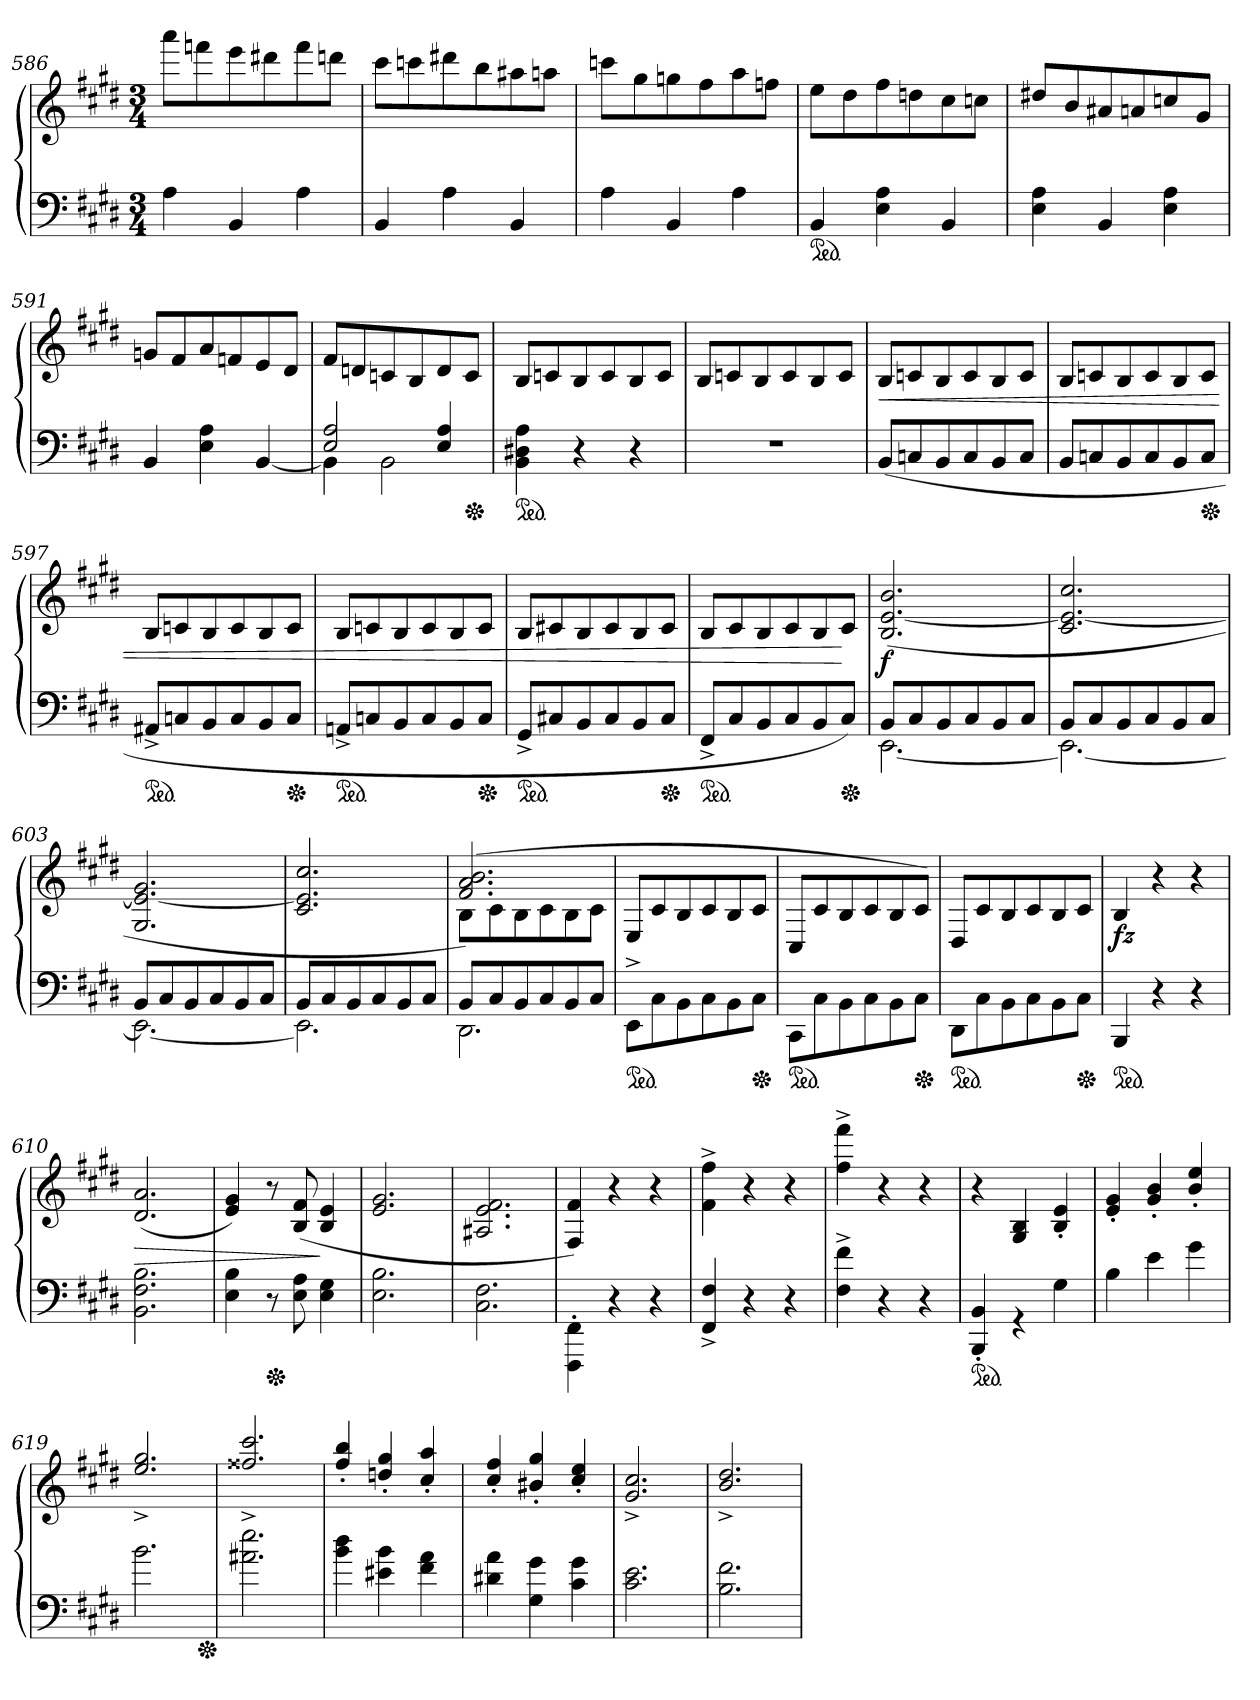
**kern	**kern	**dynam
*part1	*part1	*part1
*staff2	*staff1	*staff1/2
*clefF4	*clefG2	*
*k[f#c#g#d#]	*k[f#c#g#d#]	*
*M3/4	*M3/4	*
=586	=586	=586
4A\	8aaaL	.
.	8fffn	.
4BB/	8eee	.
.	8ddd#X	.
4A\	8fff	.
.	8dddnJ	.
=587	=587	=587
4BB/	8ccc#\L	.
.	8cccn\	.
4A\	8ddd#X\	.
.	8bb\	.
4BB/	8aa#X\	.
.	8aan\J	.
=588	=588	=588
4A\	8cccnL	.
.	8gg#	.
4BB/	8ggn	.
.	8ff#	.
4A\	8aa	.
.	8ffnJ	.
=589	=589	=589
*ped	*	*
4BB/	8eeL	.
.	8dd#	.
4E\ 4A\	8ff#	.
.	8ddn	.
4BB/	8cc#	.
.	8ccnJ	.
=590	=590	=590
4E\ 4A\	8dd#X/L	.
.	8b/	.
4BB/	8a#X/	.
.	8an/	.
4E\ 4A\	8ccn/	.
.	8g#/J	.
=591	=591	=591
4BB/	8gnL	.
.	8f#	.
4E\ 4A\	8a	.
.	8fn	.
[4BB/	8e	.
.	8d#J	.
=592	=592	=592
*^	*	*
2E 2A	4BB]	8f#L	.
.	.	8dn	.
.	2BB	8cn	.
.	.	8B	.
4E 4A	.	8d	.
*Xped	*	*	*
.	.	8cJ	.
*v	*v	*	*
=593	=593	=593
*ped	*	*
4BB 4D#X 4A	8BL	.
.	8cn	.
4r	8B	.
.	8c	.
4r	8B	.
.	8cJ	.
=594	=594	=594
2.rF	8BL	.
.	8cn	.
.	8B	.
.	8c	.
.	8B	.
.	8cJ	.
=595	=595	=595
(>8BBL	8BL	<
8Cn	8cn	.
8BB	8B	.
8C	8c	.
8BB	8B	.
8CJ	8cJ	.
=596	=596	=596
8BBL	8BL	.
8Cn	8cn	.
8BB	8B	.
8C	8c	.
8BB	8B	.
*Xped	*	*
8CJ	8cJ	.
=597	=597	=597
*ped	*	*
8AA#X^L	8BL	.
8Cn	8cn	.
8BB	8B	.
8C	8c	.
8BB	8B	.
*Xped	*	*
8CJ	8cJ	.
=598	=598	=598
*ped	*	*
8AAn^L	8BL	.
8Cn	8cn	.
8BB	8B	.
8C	8c	.
8BB	8B	.
*Xped	*	*
8CJ	8cJ	.
=599	=599	=599
*ped	*	*
8GG#^L	8BL	.
8C#X	8c#X	.
8BB	8B	.
8C#	8c#	.
8BB	8B	.
*Xped	*	*
8C#J	8c#J	.
=600	=600	=600
*ped	*	*
8FF#^L	8BL	.
8C#	8c#	.
8BB	8B	.
8C#	8c#	.
8BB	8B	.
*Xped	*	*
8C#J)	8c#J	[
=601	=601	=601
*^	*	*
8BBL	[2.EE	(>2.B [<2.e 2.b	f
8C#	.	.	.
8BB	.	.	.
8C#	.	.	.
8BB	.	.	.
8C#J	.	.	.
=602	=602	=602	=602
8BBL	2.EE_	2.c# 2.e_< 2.cc#	.
8C#	.	.	.
8BB	.	.	.
8C#	.	.	.
8BB	.	.	.
8C#J	.	.	.
=603	=603	=603	=603
8BBL	2.EE_	2.G# 2.e_ 2.g#	.
8C#	.	.	.
8BB	.	.	.
8C#	.	.	.
8BB	.	.	.
8C#J	.	.	.
=604	=604	=604	=604
8BBL	2.EE]	2.c# 2.e] 2.cc#	.
8C#	.	.	.
8BB	.	.	.
8C#	.	.	.
8BB	.	.	.
8C#J	.	.	.
=605	=605	=605	=605
*	*	*^	*
8BBL	2.DD#	(>2.f# 2.a 2.b)	8BL	.
8C#	.	.	8c#	.
8BB	.	.	8B	.
8C#	.	.	8c#	.
8BB	.	.	8B	.
8C#J	.	.	8c#J	.
*v	*v	*	*	*
*	*v	*v	*
=606	=606	=606
*ped	*	*
8EE^>\L	8E/L	.
8C#\	8c#/	.
8BB\	8B/	.
8C#\	8c#/	.
8BB\	8B/	.
*Xped	*	*
8C#\J	8c#/J	.
=607	=607	=607
*ped	*	*
8CC#\L	8C#/L	.
8C#\	8c#/	.
8BB\	8B/	.
8C#\	8c#/	.
8BB\	8B/	.
*Xped	*	*
8C#\J	8c#/J)	.
=608	=608	=608
*ped	*	*
8DD#\L	8D#/L	.
8C#\	8c#/	.
8BB\	8B/	.
8C#\	8c#/	.
8BB\	8B/	.
*Xped	*	*
8C#\J	8c#/J	.
=609	=609	=609
*ped	*	*
4BBB/	4B/	fz
4r	4r	.
4r	4r	.
=610	=610	=610
2.BB 2.F# 2.B	(>2.d# 2.a	>
=611	=611	=611
4E 4B	4e 4g#)	.
*Xped	*	*
8r	8r	.
8E 8A	(>8B 8f#	.
4E 4G#	4B 4e	]
=612	=612	=612
2.E 2.B	2.e 2.g#	.
=613	=613	=613
2.C# 2.F#	2.A#X 2.e 2.f#	.
=614	=614	=614
4FFF#'>\ 4FF#'>\	4F#/ 4f#/)	.
4r	4r	.
4r	4r	.
=615	=615	=615
4FF#^< 4F#^<	4f#^> 4ff#^>	.
4r	4r	.
4r	4r	.
=616	=616	=616
4F#^> 4f#^>	4ff#^> 4fff#^>	.
4r	4r	.
4r	4r	.
=617	=617	=617
*ped	*	*
4BBB'</ 4BB'</	4r	.
4rGG	4G#/ 4B/	.
4G#	4B'< 4e'<	.
=618	=618	=618
4B\	4e'>/ 4g#'>/	.
4e\	4g#'>/ 4b'>/	.
4g#\	4b'>/ 4ee'>/	.
=619	=619	=619
2.b\	2.ee^>/ 2.gg#^>/	.
*Xped	*	*
=620	=620	=620
2.a#X\ 2.ee\	2.ff##X^>/ 2.ccc#^>/	.
=621	=621	=621
4b\ 4dd#\	4ff#'>/ 4bb'>/	.
4e#X\ 4b\	4ddn'>/ 4gg#'>/	.
4f#\ 4a\	4cc#'>/ 4aa'>/	.
=622	=622	=622
4d#X\ 4a\	4cc#'>/ 4ff#'>/	.
4G#\ 4g#\	4b#X'>/ 4gg#'>/	.
4c#\ 4g#\	4cc#'>/ 4ee'>/	.
=623	=623	=623
2.c#\ 2.e\	2.g#^>/ 2.cc#^>/	.
=624	=624	=624
2.B\ 2.f#\	2.b^>/ 2.dd#^>/	.
=	=	=
*-	*-	*-
